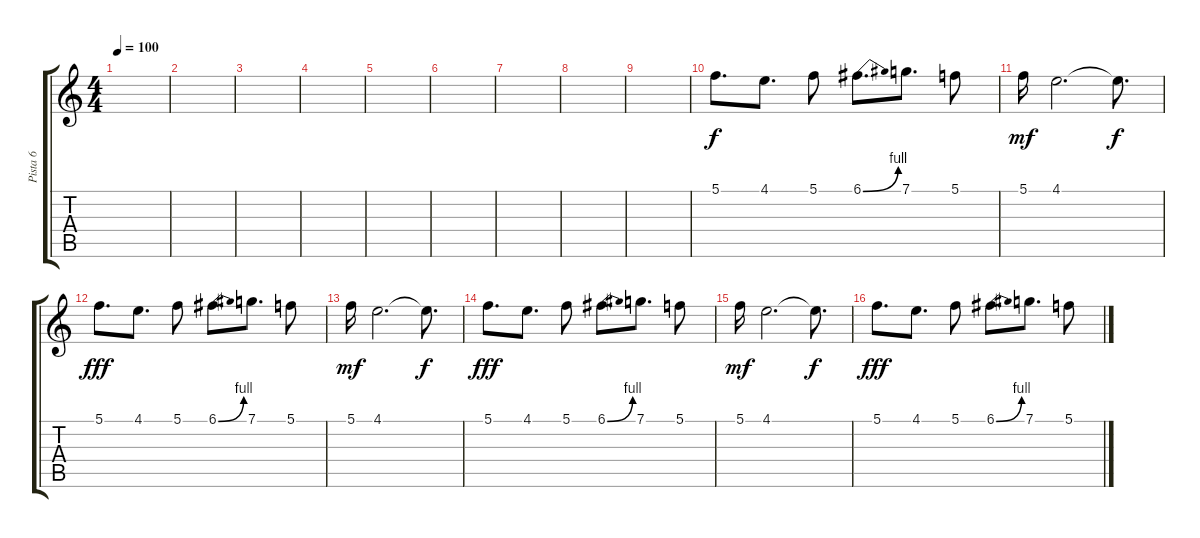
\track ("Pista 6" "Pista 6") {instrument overdrivenguitar}
\staff {score tabs}
\tuning (C4 G3 Eb3 Bb2 F2 C2) {hide}
\ts (4 4)
\tempo 100
\clef g2
\ks c
|
|
|
|
|
|
|
|
|
5.1.8{d} 4.1.8{d} 5.1.8 6.1{be (bend 0 0 60 4)}.8{d} 7.1.8{d} 5.1.8 |
5.1.16{dy mf} 4.1.2{d} 4.1{t}.8{d dy f} |
5.1.8{d dy fff} 4.1.8{d} 5.1.8 6.1{be (bend 0 0 60 4)}.8{d} 7.1.8{d} 5.1.8 |
5.1.16{dy mf} 4.1.2{d} 4.1{t}.8{d dy f} |
5.1.8{d dy fff} 4.1.8{d} 5.1.8 6.1{be (bend 0 0 60 4)}.8{d} 7.1.8{d} 5.1.8 |
5.1.16{dy mf} 4.1.2{d} 4.1{t}.8{d dy f} |
5.1.8{d dy fff} 4.1.8{d} 5.1.8 6.1{be (bend 0 0 60 4)}.8{d} 7.1.8{d} 5.1.8
